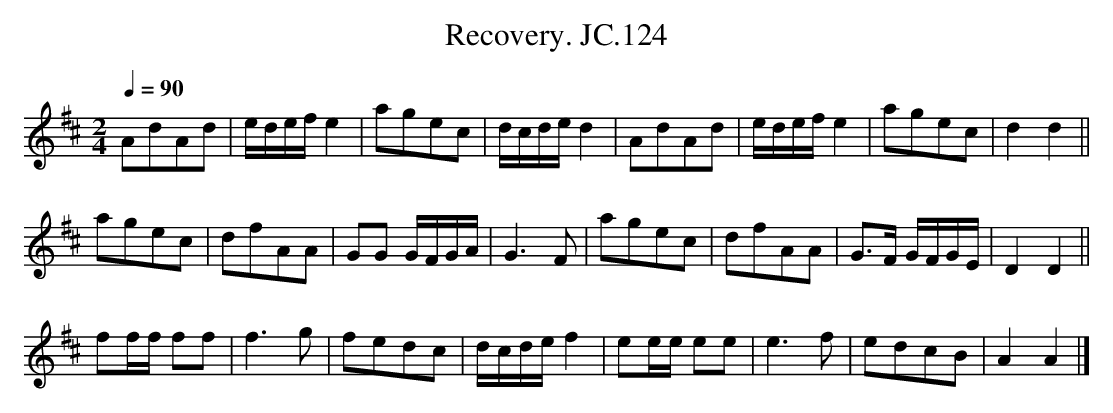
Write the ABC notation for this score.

X:1
T:Recovery. JC.124
M:2/4
L:1/8
Q:1/4=90
K:D
AdAd|e/d/e/f/e2|agec|d/c/d/e/d2|\\
AdAd|e/d/e/f/e2|agec|d2d2||
agec|dfAA|GG G/F/G/A/|G3F|agec|\\
dfAA|G>F G/F/G/E/|D2D2||
ff/f/ ff|f3g|fedc|d/c/d/e/f2|\\
ee/e/ ee|e3f|edcB|A2A2|]
